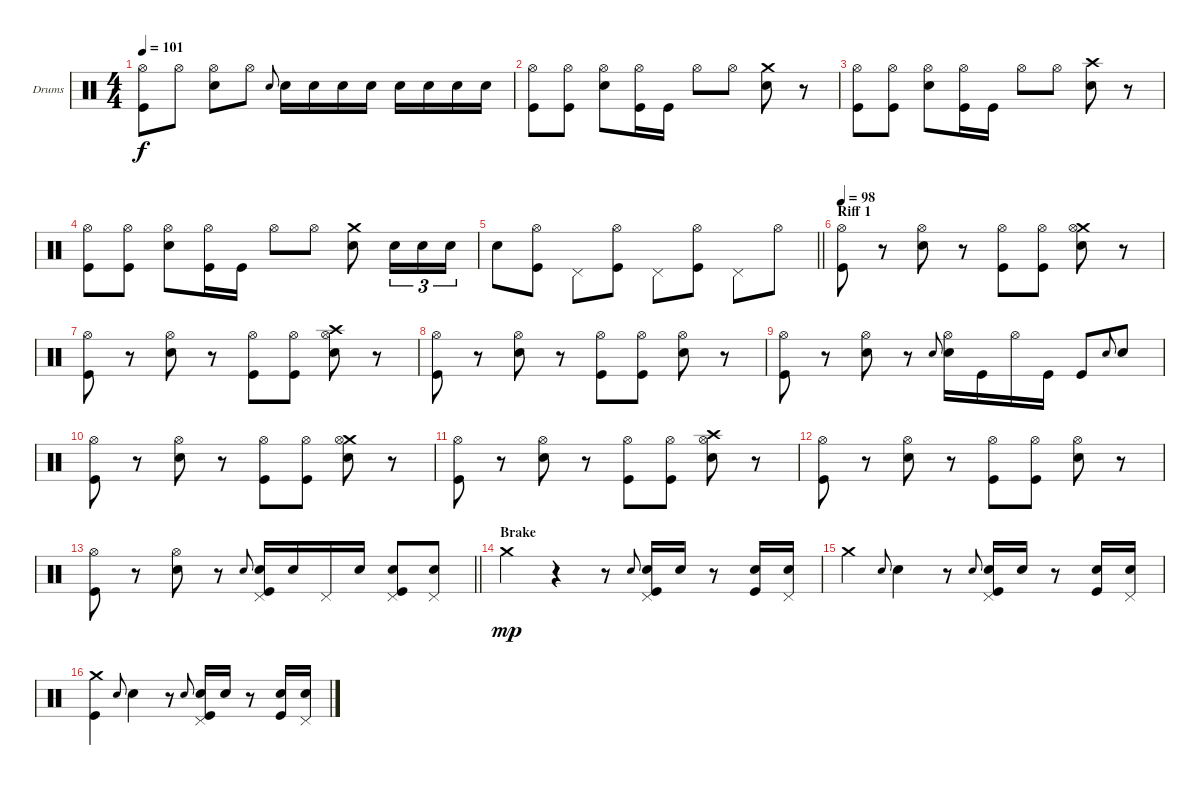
\bracketExtendMode groupsimilarinstruments
\firstSystemTrackNameOrientation horizontal
\otherSystemsTrackNameOrientation horizontal
\track ("Drumkit" "Drums") {instrument percussion}
\staff {score}
\articulation defaults
\ts (4 4)
\tempo 101
\clef neutral
\ks c
("Hi-Hat (open)" "Kick (hit)").8{dy f} "Hi-Hat (open)".8 ("Hi-Hat (open)" "Snare (hit) 2").8 "Hi-Hat (open)".8 "Snare (hit) 2".8{gr onbeat} "Snare (hit) 2".16 "Snare (hit) 2".16 "Snare (hit) 2".16 "Snare (hit) 2".16 "Snare (hit) 2".16 "Snare (hit) 2".16 "Snare (hit) 2".16 "Snare (hit) 2".16 |
("Hi-Hat (open)" "Kick (hit)").8 ("Hi-Hat (open)" "Kick (hit)").8 ("Hi-Hat (open)" "Snare (hit) 2").8 ("Hi-Hat (open)" "Kick (hit)").16 "Kick (hit)".16 "Hi-Hat (open)".8 "Hi-Hat (open)".8 ("Crash medium (hit)" "Snare (hit) 2").8 r.8 |
("Hi-Hat (open)" "Kick (hit)").8 ("Hi-Hat (open)" "Kick (hit)").8 ("Hi-Hat (open)" "Snare (hit) 2").8 ("Hi-Hat (open)" "Kick (hit)").16 "Kick (hit)".16 "Hi-Hat (open)".8 "Hi-Hat (open)".8 ("Crash high (hit)" "Snare (hit) 2").8 r.8 |
("Hi-Hat (open)" "Kick (hit)").8 ("Hi-Hat (open)" "Kick (hit)").8 ("Hi-Hat (open)" "Snare (hit) 2").8 ("Hi-Hat (open)" "Kick (hit)").16 "Kick (hit)".16 "Hi-Hat (open)".8 "Hi-Hat (open)".8 ("Crash medium (hit)" "Snare (hit) 2").8 "Snare (hit) 2".16{tu (3 2)} "Snare (hit) 2".16{tu (3 2)} "Snare (hit) 2".16{tu (3 2)} |
\barLineRight lightlight "Snare (hit) 2".8
("Hi-Hat (open)" "Kick (hit)").8 "Pedal Hi-Hat (hit)".8 ("Hi-Hat (open)" "Kick (hit)").8 "Pedal Hi-Hat (hit)".8 ("Hi-Hat (open)" "Kick (hit)").8 "Pedal Hi-Hat (hit)".8 "Hi-Hat (open)".8 |
\section ("" "Riff 1")
\tempo 98
("Hi-Hat (open)" "Kick (hit)").8 r.8 ("Hi-Hat (open)" "Snare (hit) 2").8 r.8 ("Hi-Hat (open)" "Kick (hit)").8 ("Hi-Hat (open)" "Kick (hit)").8 ("Crash medium (hit)" "Hi-Hat (open)" "Snare (hit) 2").8 r.8 |
("Hi-Hat (open)" "Kick (hit)").8 r.8 ("Hi-Hat (open)" "Snare (hit) 2").8 r.8 ("Hi-Hat (open)" "Kick (hit)").8 ("Hi-Hat (open)" "Kick (hit)").8 ("Crash high (hit)" "Hi-Hat (open)" "Snare (hit) 2").8 r.8 |
("Hi-Hat (open)" "Kick (hit)").8 r.8 ("Hi-Hat (open)" "Snare (hit) 2").8 r.8 ("Hi-Hat (open)" "Kick (hit)").8 ("Hi-Hat (open)" "Kick (hit)").8 ("Hi-Hat (open)" "Snare (hit) 2").8 r.8 |
("Hi-Hat (open)" "Kick (hit)").8 r.8 ("Hi-Hat (open)" "Snare (hit) 2").8 r.8 "Snare (hit) 2".8{gr onbeat} ("Hi-Hat (open)" "Snare (hit) 2").16 "Kick (hit)".16 "Hi-Hat (open)".16 "Kick (hit)".16 "Kick (hit)".8 "Snare (hit) 2".8{gr onbeat} "Snare (hit) 2".8 |
("Hi-Hat (open)" "Kick (hit)").8 r.8 ("Hi-Hat (open)" "Snare (hit) 2").8 r.8 ("Hi-Hat (open)" "Kick (hit)").8 ("Hi-Hat (open)" "Kick (hit)").8 ("Crash medium (hit)" "Hi-Hat (open)" "Snare (hit) 2").8 r.8 |
("Hi-Hat (open)" "Kick (hit)").8 r.8 ("Hi-Hat (open)" "Snare (hit) 2").8 r.8 ("Hi-Hat (open)" "Kick (hit)").8 ("Hi-Hat (open)" "Kick (hit)").8 ("Crash high (hit)" "Hi-Hat (open)" "Snare (hit) 2").8 r.8 |
("Hi-Hat (open)" "Kick (hit)").8 r.8 ("Hi-Hat (open)" "Snare (hit) 2").8 r.8 ("Hi-Hat (open)" "Kick (hit)").8 ("Hi-Hat (open)" "Kick (hit)").8 ("Hi-Hat (open)" "Snare (hit) 2").8 r.8 |
\barLineRight lightlight
("Hi-Hat (open)" "Kick (hit)").8 r.8 ("Hi-Hat (open)" "Snare (hit) 2").8 r.8 "Snare (hit) 2".8{gr onbeat} ("Pedal Hi-Hat (hit)" "Snare (hit) 2" "Kick (hit)").16 "Snare (hit) 2".16 "Pedal Hi-Hat (hit)".16 "Snare (hit) 2".16 ("Pedal Hi-Hat (hit)" "Snare (hit) 2" "Kick (hit)").8 ("Pedal Hi-Hat (hit)" "Snare (hit) 2").8 |
\section ("" "Brake")
"Crash medium (hit)".4{dy mp} r.4 r.8 "Snare (hit) 2".8{gr onbeat} ("Pedal Hi-Hat (hit)" "Snare (hit) 2" "Kick (hit)").16 "Snare (hit) 2".16 r.8 ("Snare (hit) 2" "Kick (hit)").16 ("Pedal Hi-Hat (hit)" "Snare (hit) 2").16 |
"Crash medium (hit)".4 "Snare (hit) 2".8{gr onbeat} "Snare (hit) 2".4 r.8 "Snare (hit) 2".8{gr onbeat} ("Pedal Hi-Hat (hit)" "Snare (hit) 2" "Kick (hit)").16 "Snare (hit) 2".16 r.8 ("Snare (hit) 2" "Kick (hit)").16 ("Pedal Hi-Hat (hit)" "Snare (hit) 2").16 |
("Crash medium (hit)" "Kick (hit)").4 "Snare (hit) 2".8{gr onbeat} "Snare (hit) 2".4 r.8 "Snare (hit) 2".8{gr onbeat} ("Pedal Hi-Hat (hit)" "Snare (hit) 2" "Kick (hit)").16 "Snare (hit) 2".16 r.8 ("Snare (hit) 2" "Kick (hit)").16 ("Pedal Hi-Hat (hit)" "Snare (hit) 2").16
